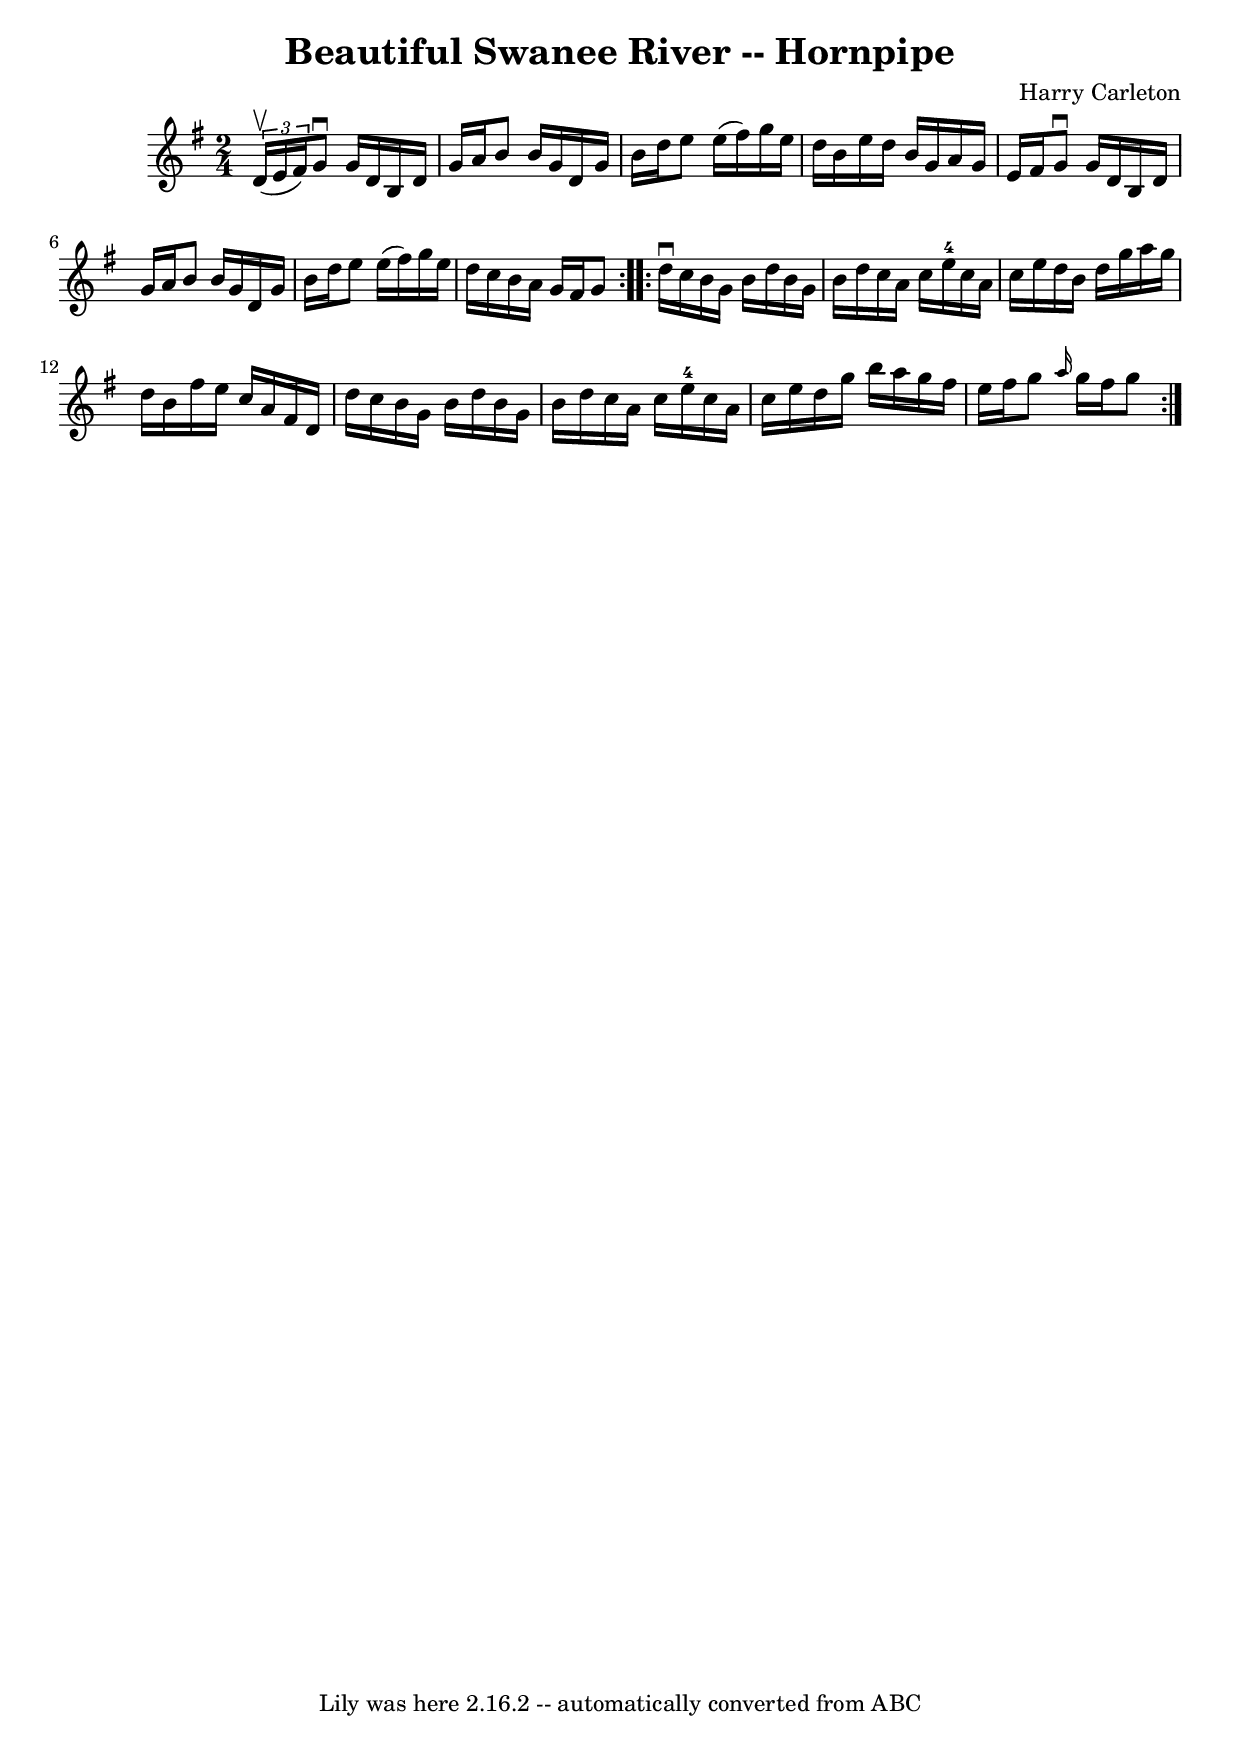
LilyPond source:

\version "2.7.40"
\include "Mammoth.ily"
\header {
	%% book = "Cole's 1000 Fiddle Tunes"
	composer = "Harry Carleton"
	crossRefNumber = "1"
	footnotes = ""
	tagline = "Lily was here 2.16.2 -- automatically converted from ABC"
	title = "Beautiful Swanee River -- Hornpipe"
}
voicedefault =  {
\set Score.defaultBarType = "empty"

\repeat volta 2 {
\time 2/4 \key g \major   \times 2/3 { d'16 (^\upbow e'16 fis'16) } 
|
 g'8^\downbow g'16 d'16 b16 d'16 g'16 a'16  
|
 b'8 b'16 g'16 d'16 g'16 b'16 d''16  |
   
e''8 e''16 (fis''16) g''16 e''16 d''16 b'16  |
   
e''16 d''16 b'16 g'16 a'16 g'16 e'16 fis'16  |
     
g'8^\downbow g'16 d'16 b16 d'16 g'16 a'16  |
 b'8    
b'16 g'16 d'16 g'16 b'16 d''16  |
 e''8 e''16 (
fis''16) g''16 e''16 d''16 c''16  |
 b'16 a'16 g'16 
 fis'16 g'8  }     \repeat volta 2 { d''16^\downbow c''16  |
   
b'16 g'16 b'16 d''16 b'16 g'16 b'16 d''16  |
   
c''16 a'16 c''16 e''16-4 c''16 a'16 c''16 e''16  
|
 d''16 b'16 d''16 g''16 a''16 g''16 d''16 b'16  
|
 fis''16 e''16 c''16 a'16 fis'16 d'16 d''16    
c''16  |
 b'16 g'16 b'16 d''16 b'16 g'16 b'16    
d''16  |
 c''16 a'16 c''16 e''16-4 c''16 a'16 c''16 
 e''16  |
 d''16 g''16 b''16 a''16 g''16 fis''16    
e''16 fis''16  |
 g''8  \grace { a''16  } g''16 fis''16    
g''8  }   
}

\score{
    <<

	\context Staff="default"
	{
	    \voicedefault 
	}

    >>
	\layout {
	}
	\midi {}
}
